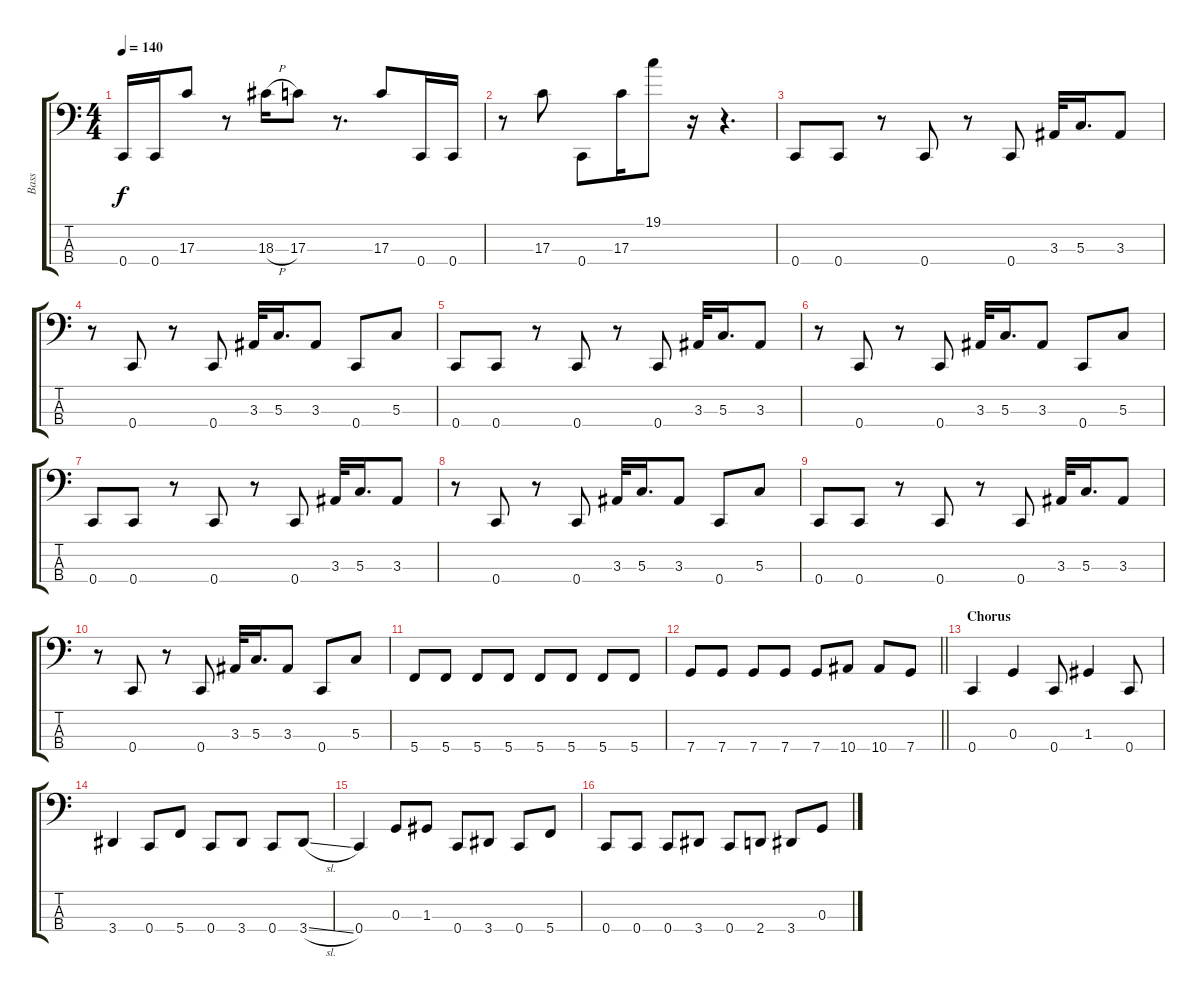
\track ("Bass" "Bass") {instrument electricbassfinger}
\staff {score tabs}
\tuning (F2 C2 G1 C1) {hide}
\ts (4 4)
\tempo 140
\clef f4
\ks c
0.4.16{dy f} 0.4.16 17.3.8 r.8 18.3{h}.16 17.3.8 r.8{d} 17.3.8 0.4.16 0.4.16 |
r.8 17.3.8 0.4.8 17.3.16 19.1.8 r.16 r.4{d} |
0.4.8{instrument electricbassfinger} 0.4.8 r.8 0.4.8 r.8 0.4.8 3.3.32 5.3.16{d} 3.3.8 |
r.8 0.4.8 r.8 0.4.8 3.3.32 5.3.16{d} 3.3.8 0.4.8 5.3.8 |
0.4.8 0.4.8 r.8 0.4.8 r.8 0.4.8 3.3.32 5.3.16{d} 3.3.8 |
r.8 0.4.8 r.8 0.4.8 3.3.32 5.3.16{d} 3.3.8 0.4.8 5.3.8 |
0.4.8 0.4.8 r.8 0.4.8 r.8 0.4.8 3.3.32 5.3.16{d} 3.3.8 |
r.8 0.4.8 r.8 0.4.8 3.3.32 5.3.16{d} 3.3.8 0.4.8 5.3.8 |
0.4.8 0.4.8 r.8 0.4.8 r.8 0.4.8 3.3.32 5.3.16{d} 3.3.8 |
r.8 0.4.8 r.8 0.4.8 3.3.32 5.3.16{d} 3.3.8 0.4.8 5.3.8 |
5.4.8 5.4.8 5.4.8 5.4.8 5.4.8 5.4.8 5.4.8 5.4.8 |
\barLineRight lightlight
7.4.8 7.4.8 7.4.8 7.4.8 7.4.8 10.4.8 10.4.8 7.4.8 |
\section ("" "Chorus")
0.4.4 0.3.4 0.4.8 1.3.4 0.4.8 |
3.4.4 0.4.8 5.4.8 0.4.8 3.4.8 0.4.8 3.4{sl}.8 |
0.4.4 0.3.8 1.3.8 0.4.8 3.4.8 0.4.8 5.4.8 |
0.4.8 0.4.8 0.4.8 3.4.8 0.4.8 2.4.8 3.4.8 0.3.8
